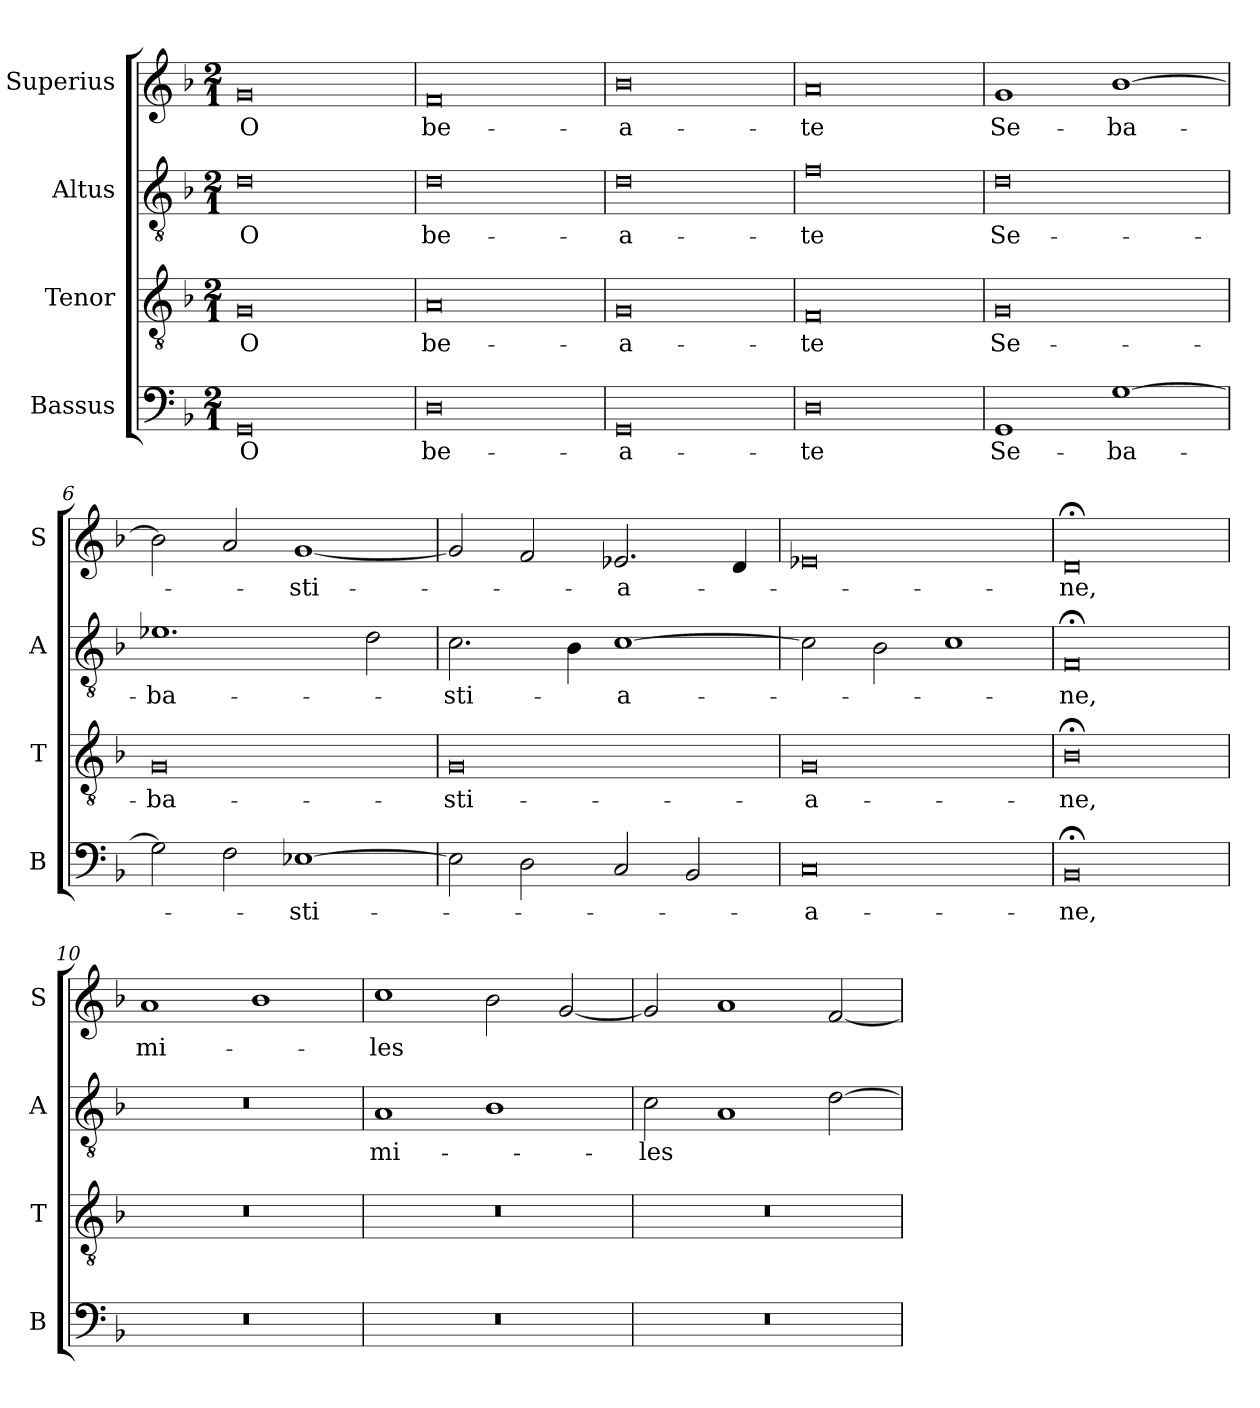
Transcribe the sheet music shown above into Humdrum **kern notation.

**kern	**text	**kern	**text	**kern	**text	**kern	**text
*part4	*part4	*part3	*part3	*part2	*part2	*part1	*part1
*staff4	*staff4	*staff3	*staff3	*staff2	*staff2	*staff1	*staff1
*I"Bassus	*	*I"Tenor	*	*I"Altus	*	*I"Superius	*
*I'B	*	*I'T	*	*I'A	*	*I'S	*
*clefF4	*	*clefGv2	*	*clefGv2	*	*clefG2	*
*k[b-]	*	*k[b-]	*	*k[b-]	*	*k[b-]	*
*M2/1	*	*M2/1	*	*M2/1	*	*M2/1	*
=1	=1	=1	=1	=1	=1	=1	=1
0GG	O	0G	O	0d	O	0g	O
=2	=2	=2	=2	=2	=2	=2	=2
0D	be-	0A	be-	0d	be-	0f	be-
=3	=3	=3	=3	=3	=3	=3	=3
0GG	-a-	0G	-a-	0d	-a-	0b-	-a-
=4	=4	=4	=4	=4	=4	=4	=4
0D	-te	0F	-te	0f	-te	0a	-te
=5	=5	=5	=5	=5	=5	=5	=5
1GG	Se-	0G	Se-	0d	Se-	1g	Se-
[1G	-ba-	.	.	.	.	[1b-	-ba-
=6	=6	=6	=6	=6	=6	=6	=6
2G]	.	0G	-ba-	1.e-X	-ba-	2b-]	.
2F	.	.	.	.	.	2a	.
[1E-X	-sti-	.	.	.	.	[1g	-sti-
.	.	.	.	2d	.	.	.
=7	=7	=7	=7	=7	=7	=7	=7
2E-]	.	0G	-sti-	2.c	-sti-	2g]	.
2D	.	.	.	.	.	2f	.
.	.	.	.	4B-	.	.	.
2C	.	.	.	[1c	-a-	2.e-X	-a-
2BB-	.	.	.	.	.	.	.
.	.	.	.	.	.	4d	.
=8	=8	=8	=8	=8	=8	=8	=8
0C	-a-	0G	-a-	2c]	.	0e-X	.
.	.	.	.	2B-	.	.	.
.	.	.	.	1c	.	.	.
=9	=9	=9	=9	=9	=9	=9	=9
0BB-;<	-ne,	0B-;<	-ne,	0F;<	-ne,	0d;<	-ne,
=10	=10	=10	=10	=10	=10	=10	=10
0r	.	0r	.	0r	.	1a	mi-
.	.	.	.	.	.	1b-	.
=11	=11	=11	=11	=11	=11	=11	=11
0r	.	0r	.	1A	mi-	1cc	-les
.	.	.	.	1B-	.	2b-	.
.	.	.	.	.	.	[2g	.
=12	=12	=12	=12	=12	=12	=12	=12
0r	.	0r	.	2c	-les	2g]	.
.	.	.	.	1A	.	1a	.
.	.	.	.	[2d	.	[2f	.
=	=	=	=	=	=	=	=
*-	*-	*-	*-	*-	*-	*-	*-
